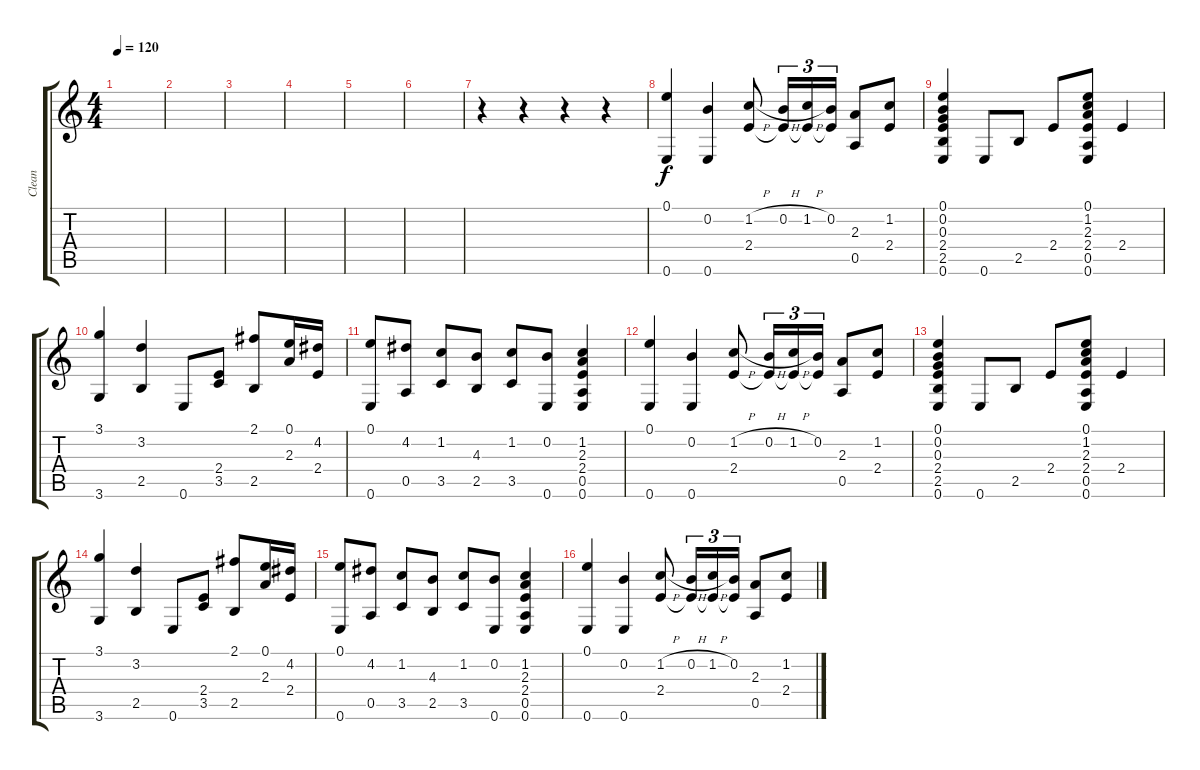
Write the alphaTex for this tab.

\track ("Clean" "Clean") {instrument electricguitarclean}
\staff {score tabs}
\tuning (E4 B3 G3 D3 A2 E2) {hide}
\ts (4 4)
\tempo 120
\clef g2
\ks c
|
|
|
|
|
|
r.4 r.4 r.4 r.4 |
(0.1 0.6).4 (0.2 0.6).4 (1.2{h} 2.4).8 (0.2{h} 2.4{t}).16{tu (3 2)} (1.2{h} 2.4{t}).16{tu (3 2)} (0.2 2.4{t}).16{tu (3 2)} (2.3 0.5).8 (1.2 2.4).8 |
(0.1 0.2 0.3 2.4 2.5 0.6).4 0.6.8 2.5.8 2.4.8 (0.1 1.2 2.3 2.4 0.5 0.6).8 2.4.4 |
(3.1 3.6).4 (3.2 2.5).4 0.6.8 (2.4 3.5).8 (2.1 2.5).8 (0.1 2.3).16 (4.2 2.4).16 |
(0.1 0.6).8 (4.2 0.5).8 (1.2 3.5).8 (4.3 2.5).8 (1.2 3.5).8 (0.2 0.6).8 (1.2 2.3 2.4 0.5 0.6).4 |
(0.1 0.6).4 (0.2 0.6).4 (1.2{h} 2.4).8 (0.2{h} 2.4{t}).16{tu (3 2)} (1.2{h} 2.4{t}).16{tu (3 2)} (0.2 2.4{t}).16{tu (3 2)} (2.3 0.5).8 (1.2 2.4).8 |
(0.1 0.2 0.3 2.4 2.5 0.6).4 0.6.8 2.5.8 2.4.8 (0.1 1.2 2.3 2.4 0.5 0.6).8 2.4.4 |
(3.1 3.6).4 (3.2 2.5).4 0.6.8 (2.4 3.5).8 (2.1 2.5).8 (0.1 2.3).16 (4.2 2.4).16 |
(0.1 0.6).8 (4.2 0.5).8 (1.2 3.5).8 (4.3 2.5).8 (1.2 3.5).8 (0.2 0.6).8 (1.2 2.3 2.4 0.5 0.6).4 |
(0.1 0.6).4 (0.2 0.6).4 (1.2{h} 2.4).8 (0.2{h} 2.4{t}).16{tu (3 2)} (1.2{h} 2.4{t}).16{tu (3 2)} (0.2 2.4{t}).16{tu (3 2)} (2.3 0.5).8 (1.2 2.4).8
